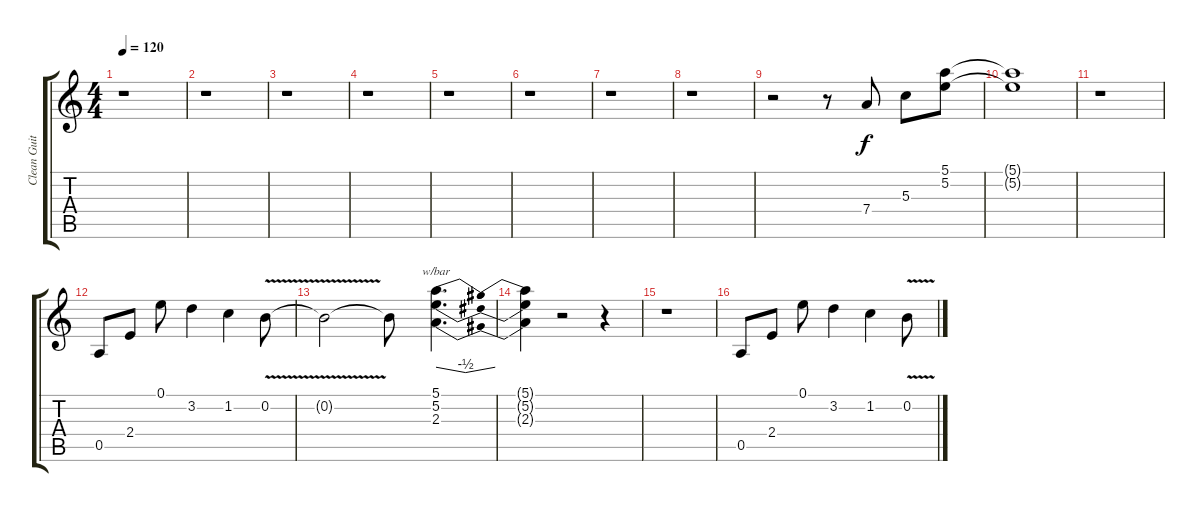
\track ("Clean Guitar 2" "Clean Guit") {instrument acousticguitarsteel}
\staff {score tabs}
\tuning (E4 B3 G3 D3 A2 E2) {hide}
\ts (4 4)
\tempo 120
\clef g2
\ks c
r.1{dy f} |
r.1 |
r.1 |
r.1 |
r.1 |
r.1 |
r.1 |
r.1 |
r.2 r.8 7.4.8 5.3.8 (5.1 5.2).8 |
(5.1{t} 5.2{t}).1 |
r.1 |
0.5.8 2.4.8 0.1.8 3.2.4 1.2.4 0.2{v}.8 |
0.2{t}.2 0.2{t}.8 (5.1 5.2 2.3).4{d tbe (dip default 0 0 30 -2 60 0)} |
(5.1{t} 5.2{t} 2.3{t}).4 r.2 r.4 |
r.1 |
0.5.8 2.4.8 0.1.8 3.2.4 1.2.4 0.2{v}.8
